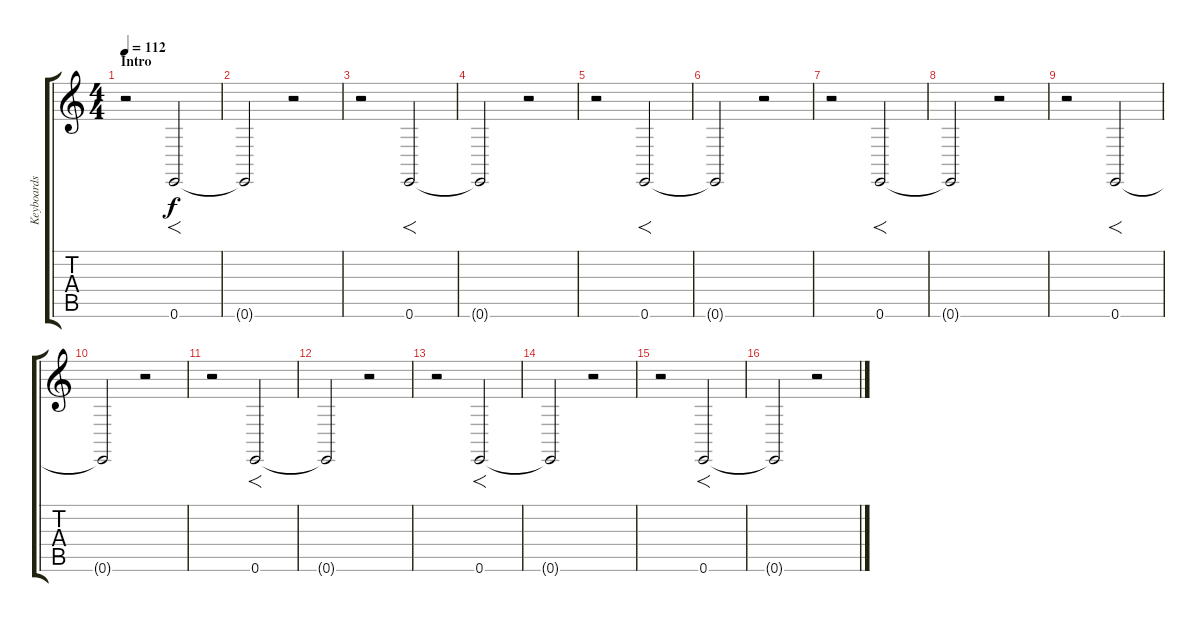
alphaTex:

\track ("Keyboards" "Keyboards") {instrument stringensemble1}
\staff {score tabs}
\tuning (E4 B3 G3 D3 A2 E2) {hide}
\ts (4 4)
\section ("" "Intro")
\tempo 112
\clef g2
\ks c
r.2{dy f instrument stringensemble1} 0.6.2{f} |
0.6{t}.2 r.2 |
r.2 0.6.2{f} |
0.6{t}.2 r.2 |
r.2 0.6.2{f} |
0.6{t}.2 r.2 |
r.2 0.6.2{f} |
0.6{t}.2 r.2 |
r.2 0.6.2{f} |
0.6{t}.2 r.2 |
r.2 0.6.2{f} |
0.6{t}.2 r.2 |
r.2 0.6.2{f} |
0.6{t}.2 r.2 |
r.2 0.6.2{f} |
0.6{t}.2 r.2
